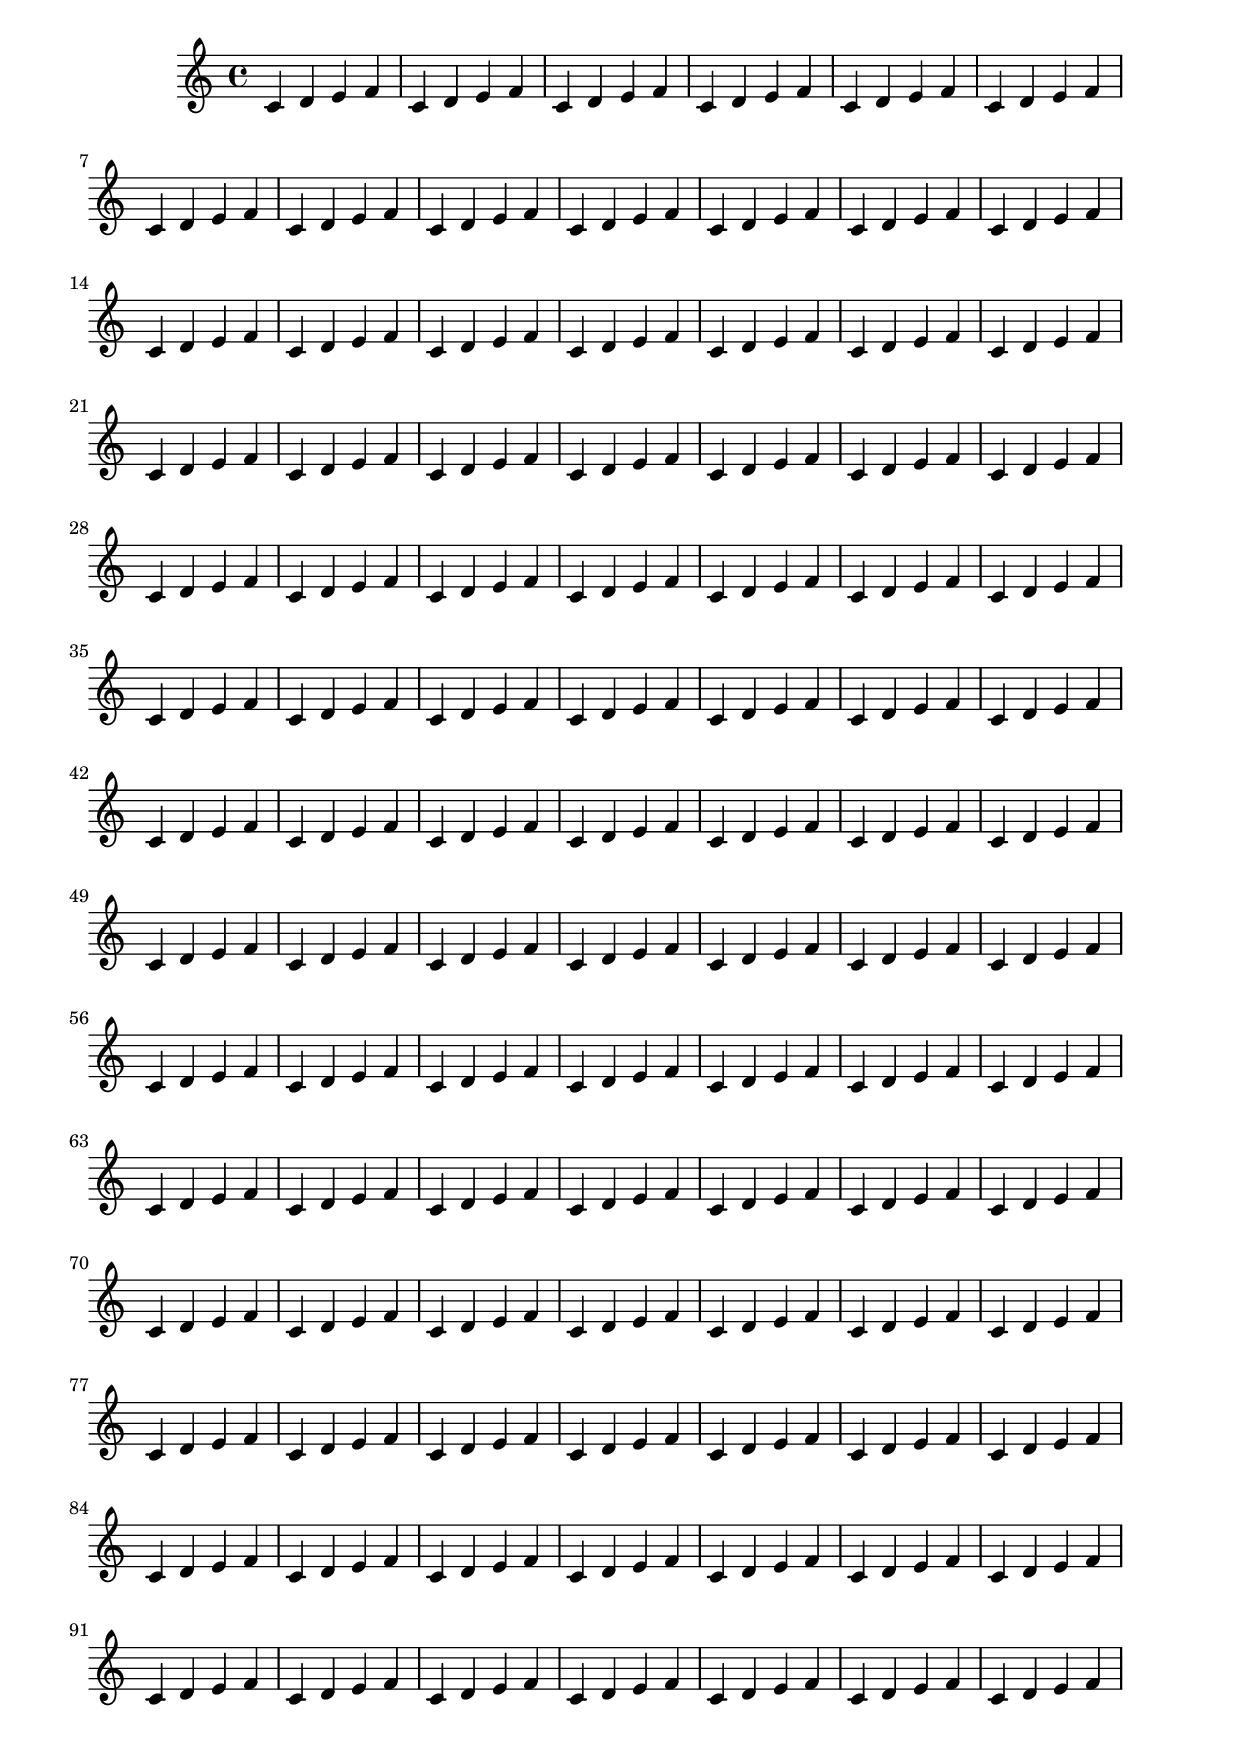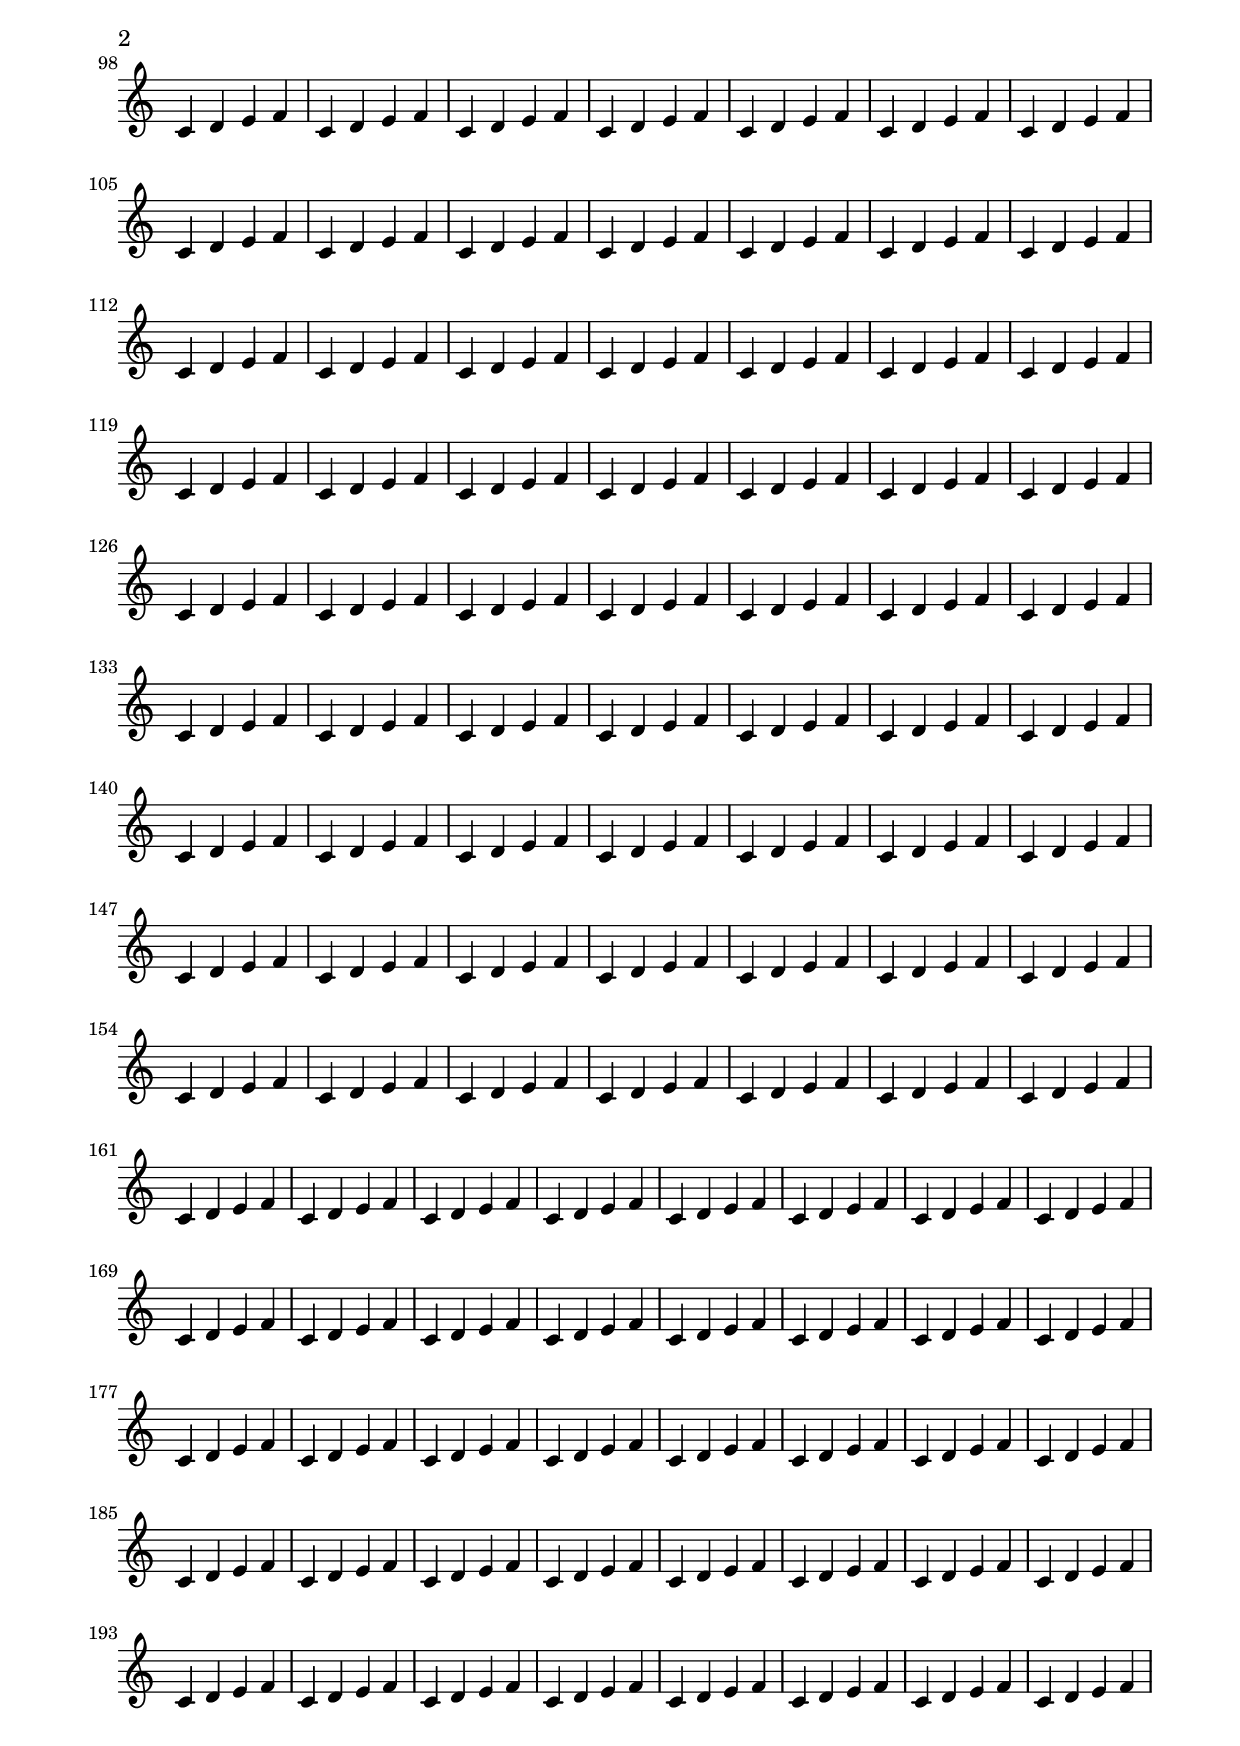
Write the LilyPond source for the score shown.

\version "2.13.8"

\header {
  texidoc = "In two-sided mode, a binding offset can be specified, which is added
to the inner margin automatically."
}

someNotes = \relative c' { \repeat unfold 200 { c4 d e f } }

\paper {
  two-sided = ##t
  inner-margin = 10 \mm
  outer-margin = 20 \mm
  binding-offset = 5 \mm
}

\book {
  \score { \someNotes }
}

